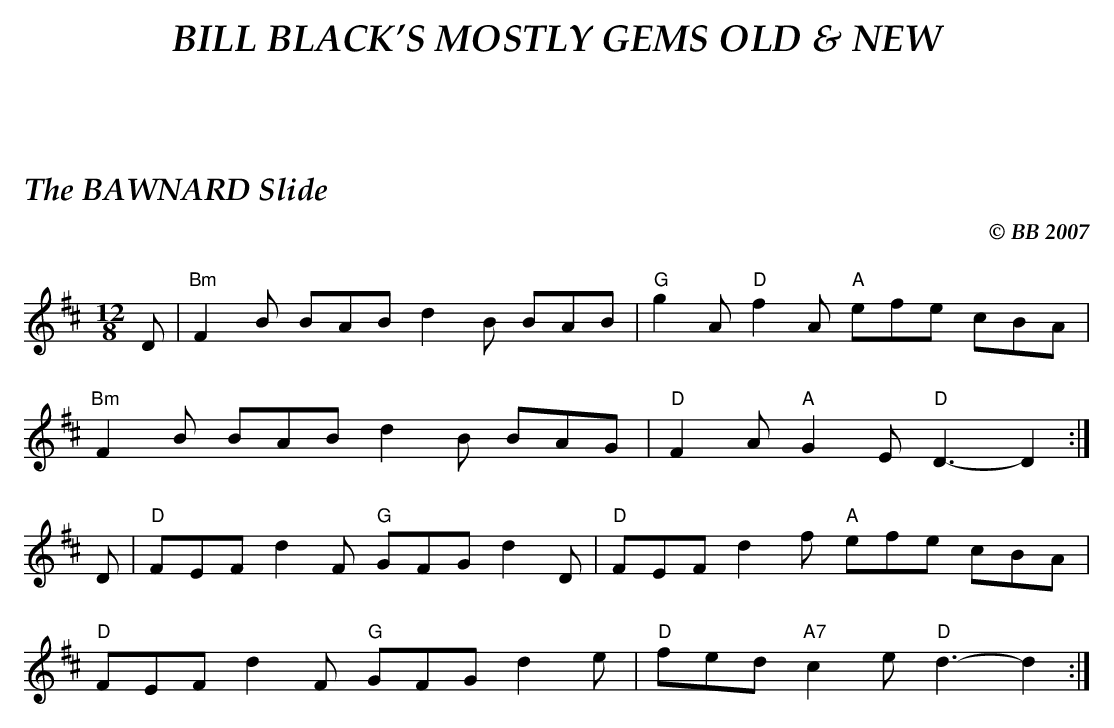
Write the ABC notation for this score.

X:1
T:BAWNARD Slide, The
C:© BB 2007
L:1/8
M:12/8
Q:1/4=170
K:D
D|"Bm" F2B BAB d2B BAB|"G"g2A "D"f2A "A"efe cBA|
"Bm" F2B BAB d2B BAG|"D" F2A "A"G2E "D"D3-D2 :|
D|"D" FEF d2F "G"GFG d2D|"D" FEF d2f "A" efe cBA|
"D" FEF d2F "G"GFG d2e|"D"fed "A7"c2e "D"d3-d2 :|
